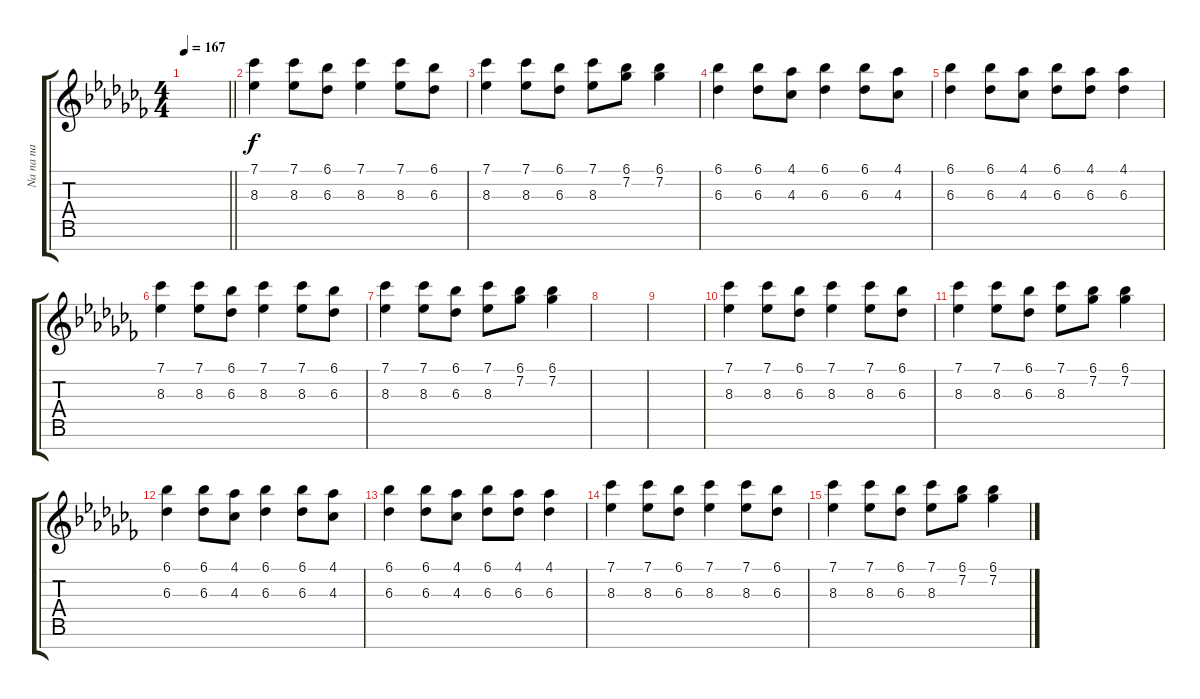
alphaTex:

\track ("Na na na" "Na na na") {instrument distortionguitar}
\staff {score tabs}
\tuning (E4 B3 G3 D3 A2 E2 B1) {hide}
\ts (4 4)
\tempo 167
\clef g2
\barLineRight lightlight
\ks abminor
|
(7.1 8.3).4 (7.1 8.3).8 (6.1 6.3).8 (7.1 8.3).4 (7.1 8.3).8 (6.1 6.3).8 |
(7.1 8.3).4 (7.1 8.3).8 (6.1 6.3).8 (7.1 8.3).8 (6.1 7.2).8 (6.1 7.2).4 |
(6.1 6.3).4 (6.1 6.3).8 (4.1 4.3).8 (6.1 6.3).4 (6.1 6.3).8 (4.1 4.3).8 |
(6.1 6.3).4 (6.1 6.3).8 (4.1 4.3).8 (6.1 6.3).8 (4.1 6.3).8 (4.1 6.3).4 |
(7.1 8.3).4 (7.1 8.3).8 (6.1 6.3).8 (7.1 8.3).4 (7.1 8.3).8 (6.1 6.3).8 |
(7.1 8.3).4 (7.1 8.3).8 (6.1 6.3).8 (7.1 8.3).8 (6.1 7.2).8 (6.1 7.2).4 |
|
|
(7.1 8.3).4 (7.1 8.3).8 (6.1 6.3).8 (7.1 8.3).4 (7.1 8.3).8 (6.1 6.3).8 |
(7.1 8.3).4 (7.1 8.3).8 (6.1 6.3).8 (7.1 8.3).8 (6.1 7.2).8 (6.1 7.2).4 |
(6.1 6.3).4 (6.1 6.3).8 (4.1 4.3).8 (6.1 6.3).4 (6.1 6.3).8 (4.1 4.3).8 |
(6.1 6.3).4 (6.1 6.3).8 (4.1 4.3).8 (6.1 6.3).8 (4.1 6.3).8 (4.1 6.3).4 |
(7.1 8.3).4 (7.1 8.3).8 (6.1 6.3).8 (7.1 8.3).4 (7.1 8.3).8 (6.1 6.3).8 |
(7.1 8.3).4 (7.1 8.3).8 (6.1 6.3).8 (7.1 8.3).8 (6.1 7.2).8 (6.1 7.2).4
